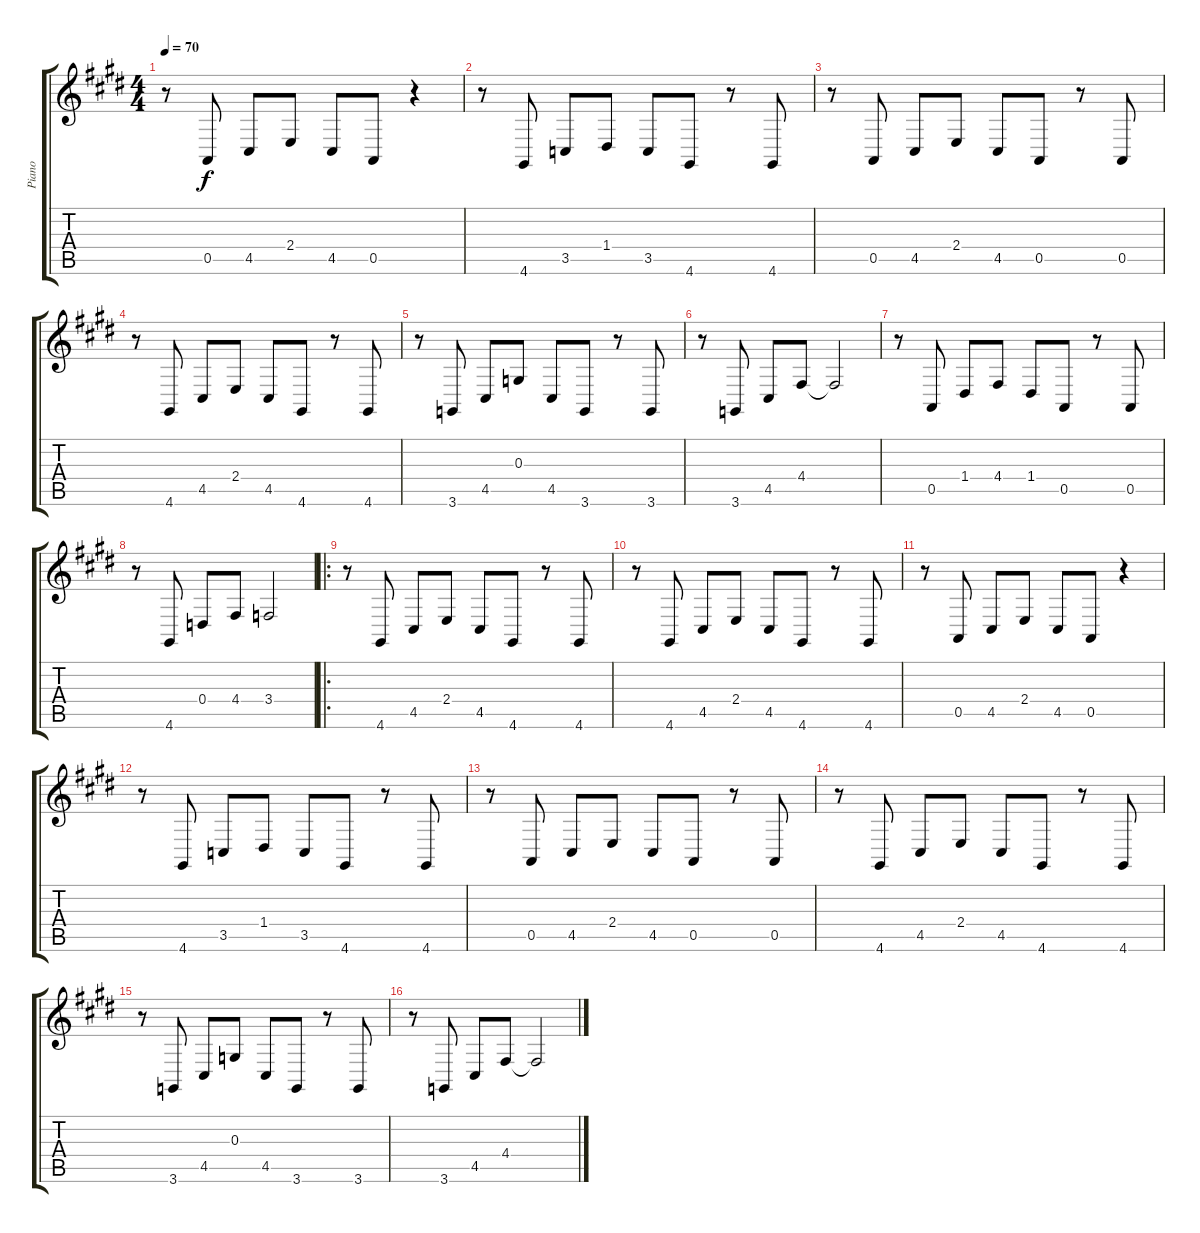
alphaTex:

\track ("Piano" "Piano") {instrument electricpiano1}
\staff {score tabs}
\tuning (E4 B3 G3 D3 A2 E2) {hide}
\ts (4 4)
\tempo 70
\clef g2
\ks e
r.8{dy f} 0.5.8 4.5.8 2.4.8 4.5.8 0.5.8 r.4 |
r.8 4.6.8 3.5.8 1.4.8 3.5.8 4.6.8 r.8 4.6.8 |
r.8 0.5.8 4.5.8 2.4.8 4.5.8 0.5.8 r.8 0.5.8 |
r.8 4.6.8 4.5.8 2.4.8 4.5.8 4.6.8 r.8 4.6.8 |
r.8 3.6.8 4.5.8 0.3.8 4.5.8 3.6.8 r.8 3.6.8 |
r.8 3.6.8 4.5.8 4.4.8 4.4{t}.2 |
r.8 0.5.8 1.4.8 4.4.8 1.4.8 0.5.8 r.8 0.5.8 |
r.8 4.6.8 0.4.8 4.4.8 3.4.2 |
\ro
r.8 4.6.8 4.5.8 2.4.8 4.5.8 4.6.8 r.8 4.6.8 |
r.8 4.6.8 4.5.8 2.4.8 4.5.8 4.6.8 r.8 4.6.8 |
r.8 0.5.8 4.5.8 2.4.8 4.5.8 0.5.8 r.4 |
r.8 4.6.8 3.5.8 1.4.8 3.5.8 4.6.8 r.8 4.6.8 |
r.8 0.5.8 4.5.8 2.4.8 4.5.8 0.5.8 r.8 0.5.8 |
r.8 4.6.8 4.5.8 2.4.8 4.5.8 4.6.8 r.8 4.6.8 |
r.8 3.6.8 4.5.8 0.3.8 4.5.8 3.6.8 r.8 3.6.8 |
r.8 3.6.8 4.5.8 4.4.8 4.4{t}.2
